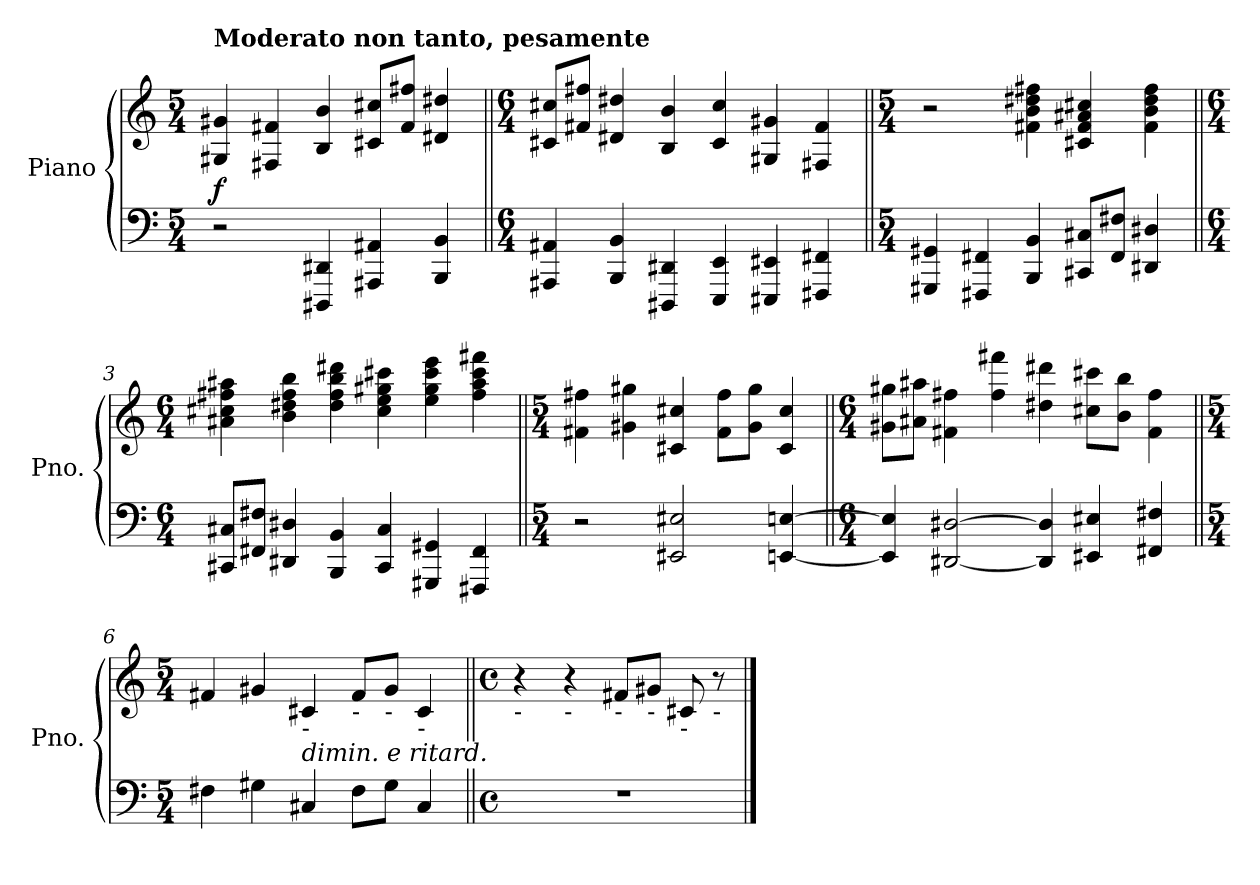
**kern	**kern	**dynam
*part1	*part1	*part1
*staff2	*staff1	*staff1/2
*I"Piano	*	*
*I'Pno.	*	*
*clefF4	*clefG2	*
*k[]	*k[]	*
*M5/4	*M5/4	*
*MM104	*MM104	*
=	=	=
!	!LO:TX:a:B:t=Moderato non tanto, pesamente	!
!	!	!LO:DY:b
2r	4G#X/ 4g#X/	f
.	4F#X/ 4f#X/	.
4DDD#X/ 4DD#X/	4B/ 4b/	.
4AAA#X/ 4AA#X/	8c#X/ 8cc#X/L	.
.	8f#/ 8ff#X/J	.
4BBB/ 4BB/	4d#X/ 4dd#X/	.
=1||	=1||	=1||
*M6/4	*M6/4	*
4AAA#X/ 4AA#X/	8c#X/ 8cc#X/L	.
.	8f#X/ 8ff#X/J	.
4BBB/ 4BB/	4d#X/ 4dd#X/	.
4DDD#X/ 4DD#X/	4B/ 4b/	.
4EEE/ 4EE/	4c#/ 4cc#/	.
4EEE#X/ 4EE#X/	4G#X/ 4g#X/	.
4FFF#X/ 4FF#X/	4F#X/ 4f#/	.
!!LO:LB:g=z
=2||	=2||	=2||
*M5/4	*M5/4	*
4GGG#X/ 4GG#X/	2r	.
4FFF#X/ 4FF#X/	.	.
4BBB/ 4BB/	4f#X\ 4b\ 4dd#X\ 4ff#X\	.
8CC#X/ 8C#X/L	4c#X/ 4f#/ 4a#X/ 4cc#X/	.
8FF#/ 8F#X/J	.	.
4DD#X/ 4D#X/	4f#\ 4b\ 4dd#\ 4ff#\	.
=3||	=3||	=3||
*M6/4	*M6/4	*
8CC#X/ 8C#X/L	4a#X\ 4cc#X\ 4ff#X\ 4aa#X\	.
8FF#X/ 8F#X/J	.	.
4DD#X/ 4D#X/	4b\ 4dd#X\ 4ff#\ 4bb\	.
4BBB/ 4BB/	4dd#\ 4ff#\ 4bb\ 4ddd#X\	.
4CC#/ 4C#/	4cc#\ 4ee\ 4gg#X\ 4ccc#X\	.
4GGG#X/ 4GG#X/	4ee\ 4gg#\ 4ccc#\ 4eee\	.
4FFF#X/ 4FF#/	4ff#\ 4aa#\ 4ccc#\ 4fff#X\	.
=4||	=4||	=4||
*M5/4	*M5/4	*
2r	4f#X\ 4ff#X\	.
.	4g#X\ 4gg#X\	.
2EE#X/ 2E#X/	4c#X/ 4cc#X/	.
.	8f#\ 8ff#\L	.
.	8g#\ 8gg#\J	.
[4EEn/ [4En/	4c#/ 4cc#/	.
!!LO:LB:g=z
=5||	=5||	=5||
*M6/4	*M6/4	*
4EE/] 4E/]	8g#X\ 8gg#X\L	.
.	8a#X\ 8aa#X\J	.
[2DD#X/ [2D#X/	4f#X\ 4ff#X\	.
.	4ff#\ 4fff#X\	.
4DD#/] 4D#/]	4dd#X\ 4ddd#X\	.
4EE#X/ 4E#X/	8cc#X\ 8ccc#X\L	.
.	8b\ 8bb\J	.
4FF#X/ 4F#X/	4f#\ 4ff#\	.
=6||	=6||	=6||
*M5/4	*M5/4	*
4F#X\	4f#X/	.
4G#X\	4g#X/	.
!	!LO:TX:b:t=-	!
!	!LO:TX:b:i:t=dimin.     e     ritard.	!
4C#X/	4c#X/	.
!	!LO:TX:b:t=-	!
8F#\L	8f#/L	.
!	!LO:TX:b:t=-	!
8G#\J	8g#/J	.
!	!LO:TX:b:t=-	!
4C#/	4c#/	.
=7||	=7||	=7||
*M4/4	*M4/4	*
*met(c)	*met(c)	*
!	!LO:TX:b:t=-	!
1r	4r	.
!	!LO:TX:b:t=-	!
.	4r	.
!	!LO:TX:b:t=-	!
.	8f#X/L	.
!	!LO:TX:b:t=-	!
.	8g#X/J	.
!	!LO:TX:b:t=-	!
.	8c#X/	.
!	!LO:TX:b:t=-	!
.	8r	.
==	==	==
*-	*-	*-
